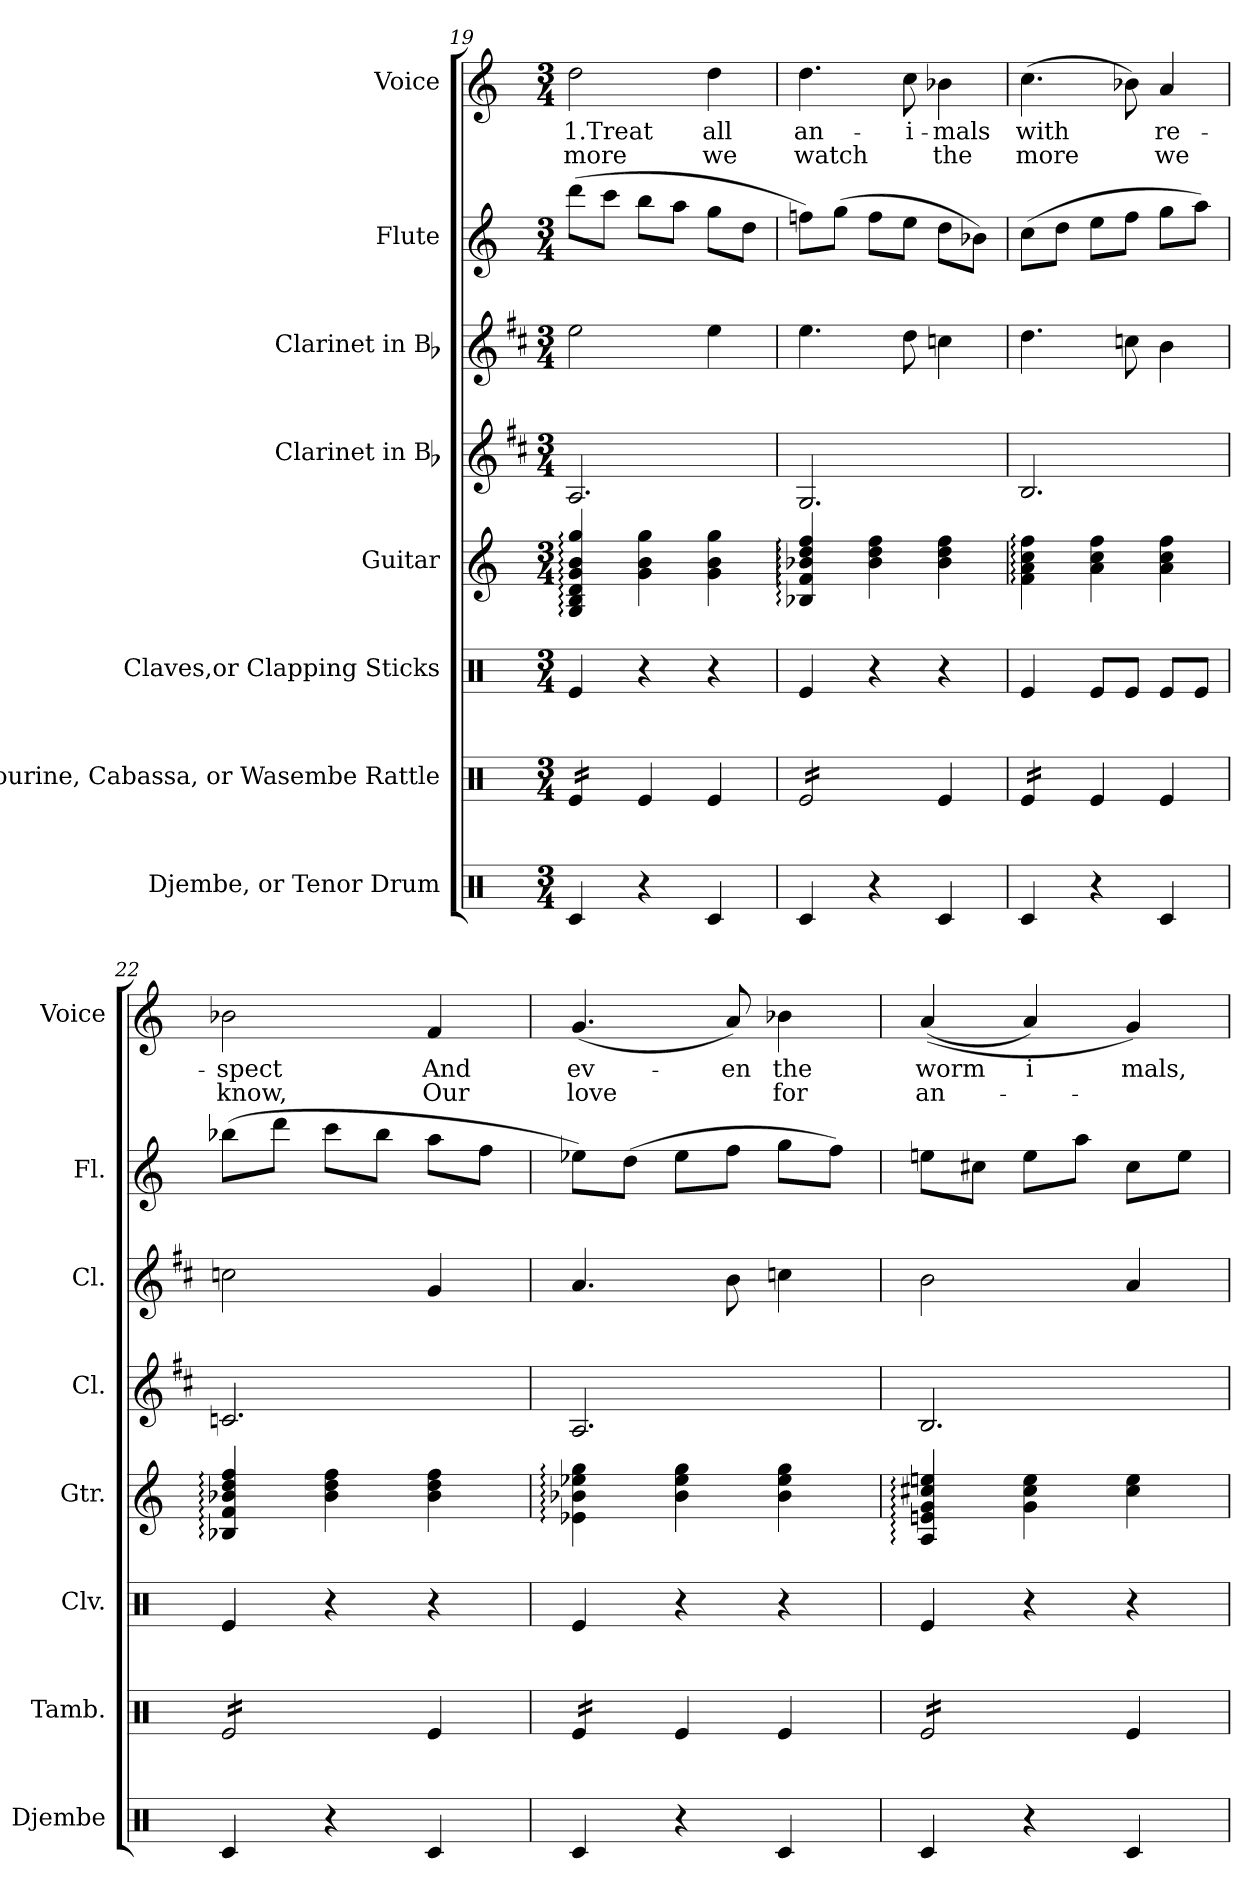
**kern	**kern	**kern	**kern	**kern	**kern	**kern	**kern	**text	**text
*part8	*part7	*part6	*part5	*part4	*part3	*part2	*part1	*part1	*part1
*staff8	*staff7	*staff6	*staff5	*staff4	*staff3	*staff2	*staff1	*staff1	*staff1
*I"Djembe, or Tenor Drum	*I"Tambourine, Cabassa, or Wasembe Rattle	*I"Claves,or  Clapping Sticks	*I"Guitar	*I"Clarinet in Bb	*I"Clarinet in Bb	*I"Flute	*I"Voice	*	*
*I'Djembe	*I'Tamb.	*I'Clv.	*I'Gtr.	*I'Cl.	*I'Cl.	*I'Fl.	*I'Voice	*	*
*clefX	*clefX	*clefX	*clefG2	*clefG2	*clefG2	*clefG2	*clefG2	*	*
*	*	*	*ITrd7c12	*ITrd1c2	*ITrd1c2	*	*	*	*
*k[]	*k[]	*k[]	*k[]	*k[]	*k[]	*k[]	*k[]	*	*
*C:	*C:	*C:	*C:	*C:	*C:	*C:	*C:	*	*
*M3/4	*M3/4	*M3/4	*M3/4	*M3/4	*M3/4	*M3/4	*M3/4	*	*
=19	=19	=19	=19	=19	=19	=19	=19	=19	=19
!	!	!	!	!	!	!	!	!LO:LY:b:color=#000000	!LO:LY:b:color=#000000
*	*tremolo	*	*	*	*	*	*	*	*
4Rci/	16Rei/LL	4Rei/	4GGi/: 4BBi: 4Di: 4Gi: 4Bi: 4gi:	2.Gi/	2ddi\	(8dddi\L	2ddi\	1.Treat	more
.	16Rei/	.	.	.	.	.	.	.	.
.	16Rei/	.	.	.	.	8ccci\J	.	.	.
.	16Rei/JJ	.	.	.	.	.	.	.	.
*	*Xtremolo	*	*	*	*	*	*	*	*
4r	4Rei/	4r	4Gi\ 4Bi 4gi	.	.	8bbi\L	.	.	.
.	.	.	.	.	.	8aai\J	.	.	.
!	!	!	!	!	!	!	!	!LO:LY:b:color=#000000	!LO:LY:b:color=#000000
4Rci/	4Rei/	4r	4Gi\ 4Bi 4gi	.	4ddi\	8ggi\L	4ddi\	all	we
.	.	.	.	.	.	8ddi\J	.	.	.
=20	=20	=20	=20	=20	=20	=20	=20	=20	=20
!	!	!	!	!	!	!	!	!LO:LY:b:color=#000000	!LO:LY:b:color=#000000
*	*tremolo	*	*	*	*	*	*	*	*
4Rci/	16Rei/LL	4Rei/	4BB-Xi/: 4Fi: 4B-Xi: 4di: 4fi:	2.Fi/	4.ddi\	8ffni\L)	4.ddi\	an-	watch
.	16Rei/	.	.	.	.	.	.	.	.
.	16Rei/	.	.	.	.	(8ggi\J	.	.	.
.	16Rei/	.	.	.	.	.	.	.	.
4r	16Rei/	4r	4B-i\ 4di 4fi	.	.	8ffi\L	.	.	.
.	16Rei/	.	.	.	.	.	.	.	.
!	!	!	!	!	!	!	!	!LO:LY:b:color=#000000	!
.	16Rei/	.	.	.	8cci\	8eei\J	8cci\	-i-	.
.	16Rei/JJ	.	.	.	.	.	.	.	.
*	*Xtremolo	*	*	*	*	*	*	*	*
!	!	!	!	!	!	!	!	!LO:LY:b:color=#000000	!LO:LY:b:color=#000000
4Rci/	4Rei/	4r	4B-i\ 4di 4fi	.	4b-Xi\	8ddi\L	4b-Xi\	-mals	the
.	.	.	.	.	.	8b-Xi\J)	.	.	.
=21	=21	=21	=21	=21	=21	=21	=21	=21	=21
!	!	!	!	!	!	!	!	!LO:LY:b:color=#000000	!LO:LY:b:color=#000000
*	*tremolo	*	*	*	*	*	*	*	*
4Rci/	16Rei/LL	4Rei/	4Fi\: 4Ai: 4ci: 4fi:	2.Ai/	4.cci\	(8cci\L	(4.cci\	with	more
.	16Rei/	.	.	.	.	.	.	.	.
.	16Rei/	.	.	.	.	8ddi\J	.	.	.
.	16Rei/JJ	.	.	.	.	.	.	.	.
*	*Xtremolo	*	*	*	*	*	*	*	*
4r	4Rei/	8Rei/L	4Ai\ 4ci 4fi	.	.	8eei\L	.	.	.
.	.	8Rei/J	.	.	8b-Xi\	8ffi\J	8b-Xi\)	.	.
!	!	!	!	!	!	!	!	!LO:LY:b:color=#000000	!LO:LY:b:color=#000000
4Rci/	4Rei/	8Rei/L	4Ai\ 4ci 4fi	.	4ai\	8ggi\L	4ai/	re-	we
.	.	8Rei/J	.	.	.	8aai\J)	.	.	.
=22	=22	=22	=22	=22	=22	=22	=22	=22	=22
!	!	!	!	!	!	!	!	!LO:LY:b:color=#000000	!LO:LY:b:color=#000000
*	*tremolo	*	*	*	*	*	*	*	*
4Rci/	16Rei/LL	4Rei/	4BB-Xi/: 4Fi: 4B-Xi: 4di: 4fi:	2.B-Xi/	2b-Xi\	(8bb-Xi\L	2b-Xi\	-spect	know,
.	16Rei/	.	.	.	.	.	.	.	.
.	16Rei/	.	.	.	.	8dddi\J	.	.	.
.	16Rei/	.	.	.	.	.	.	.	.
4r	16Rei/	4r	4B-i\ 4di 4fi	.	.	8ccci\L	.	.	.
.	16Rei/	.	.	.	.	.	.	.	.
.	16Rei/	.	.	.	.	8bb-i\J	.	.	.
.	16Rei/JJ	.	.	.	.	.	.	.	.
*	*Xtremolo	*	*	*	*	*	*	*	*
!	!	!	!	!	!	!	!	!LO:LY:b:color=#000000	!LO:LY:b:color=#000000
4Rci/	4Rei/	4r	4B-i\ 4di 4fi	.	4fi/	8aai\L	4fi/	And	Our
.	.	.	.	.	.	8ffi\J	.	.	.
!!LO:PB:g=z
=23	=23	=23	=23	=23	=23	=23	=23	=23	=23
!	!	!	!	!	!	!	!	!LO:LY:b:color=#000000	!LO:LY:b:color=#000000
*	*tremolo	*	*	*	*	*	*	*	*
4Rci/	16Rei/LL	4Rei/	4E-Xi\: 4B-Xi: 4e-Xi: 4gi:	2.Gi/	4.gi/	8ee-Xi\L)	(4.gi/	ev-	love
.	16Rei/	.	.	.	.	.	.	.	.
.	16Rei/	.	.	.	.	(8ddi\J	.	.	.
.	16Rei/JJ	.	.	.	.	.	.	.	.
*	*Xtremolo	*	*	*	*	*	*	*	*
4r	4Rei/	4r	4B-i\ 4e-i 4gi	.	.	8ee-i\L	.	.	.
!	!	!	!	!	!	!	!	!LO:LY:b:color=#000000	!
.	.	.	.	.	8ai\	8ffi\J	8ai/)	-en	.
!	!	!	!	!	!	!	!	!LO:LY:b:color=#000000	!LO:LY:b:color=#000000
4Rci/	4Rei/	4r	4B-i\ 4e-i 4gi	.	4b-Xi\	8ggi\L	4b-Xi\	the	for
.	.	.	.	.	.	8ffi\J)	.	.	.
=24	=24	=24	=24	=24	=24	=24	=24	=24	=24
!	!	!	!	!	!	!	!	!LO:LY:b:color=#000000	!LO:LY:b:color=#000000
*	*tremolo	*	*	*	*	*	*	*	*
4Rci/	16Rei/LL	4Rei/	4AAi/: 4Eni: 4Gi: 4c#Xi: 4eni:	2.Ai/	2ai\	8eeni\L	((4ai/	worm	an-
.	16Rei/	.	.	.	.	.	.	.	.
.	16Rei/	.	.	.	.	8cc#Xi\J	.	.	.
.	16Rei/	.	.	.	.	.	.	.	.
!	!	!	!	!	!	!	!	!LO:LY:b:color=#000000	!
4r	16Rei/	4r	4Gi\ 4c#i 4ei	.	.	8eei\L	4ai/)	-i	.
.	16Rei/	.	.	.	.	.	.	.	.
.	16Rei/	.	.	.	.	8aai\J	.	.	.
.	16Rei/JJ	.	.	.	.	.	.	.	.
*	*Xtremolo	*	*	*	*	*	*	*	*
!	!	!	!	!	!	!	!	!LO:LY:b:color=#000000	!
4Rci/	4Rei/	4r	4c#i\ 4ei	.	4gi/	8cc#i\L	4gi/)	mals,	.
.	.	.	.	.	.	8eei\J	.	.	.
=	=	=	=	=	=	=	=	=	=
*-	*-	*-	*-	*-	*-	*-	*-	*-	*-
